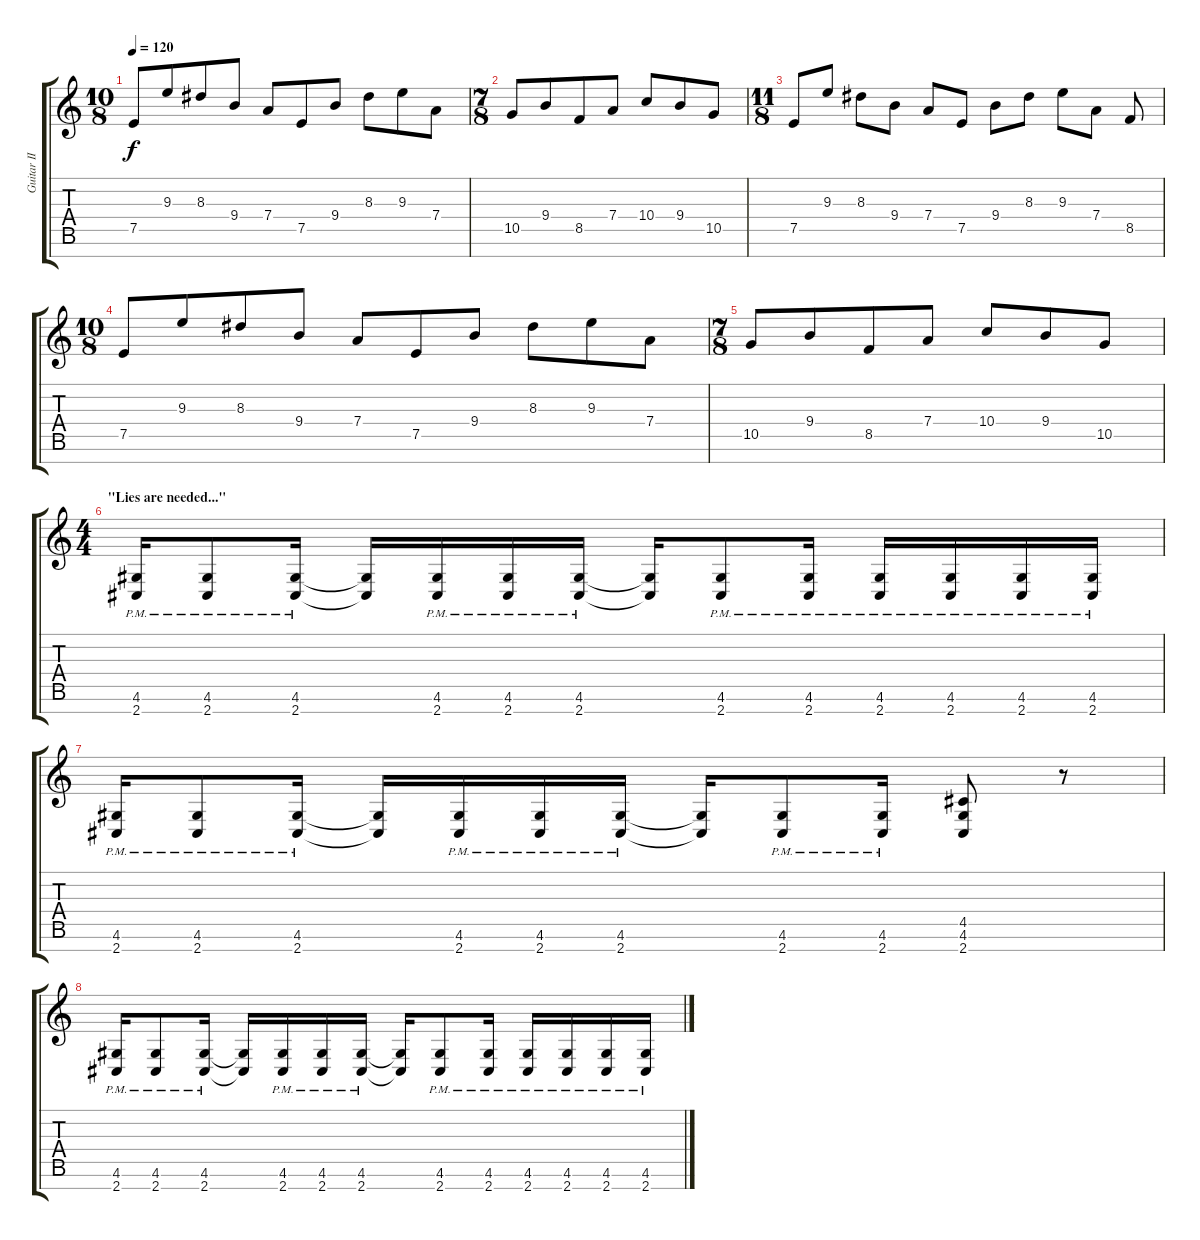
\track ("Guitar II - Right" "Guitar II ") {instrument distortionguitar}
\staff {score tabs}
\tuning (E4 B3 G3 D3 A2 E2 B1) {hide}
\ts (10 8)
\tempo 120
\clef g2
\ks c
7.5.8{dy f} 9.3.8 8.3.8 9.4.8 7.4.8 7.5.8 9.4.8 8.3.8 9.3.8 7.4.8 |
\ts (7 8)
10.5.8 9.4.8 8.5.8 7.4.8 10.4.8 9.4.8 10.5.8 |
\ts (11 8)
7.5.8 9.3.8 8.3.8 9.4.8 7.4.8 7.5.8 9.4.8 8.3.8 9.3.8 7.4.8 8.5.8 |
\ts (10 8)
7.5.8 9.3.8 8.3.8 9.4.8 7.4.8 7.5.8 9.4.8 8.3.8 9.3.8 7.4.8 |
\ts (7 8)
10.5.8 9.4.8 8.5.8 7.4.8 10.4.8 9.4.8 10.5.8 |
\ts (4 4)
\section ("" "\"Lies are needed...\"")
(4.6{pm} 2.7{pm}).16 (4.6{pm} 2.7{pm}).8 (4.6{pm} 2.7{pm}).16 (4.6{t} 2.7{t}).16 (4.6{pm} 2.7{pm}).16 (4.6{pm} 2.7{pm}).16 (4.6{pm} 2.7{pm}).16 (4.6{t} 2.7{t}).16 (4.6{pm} 2.7{pm}).8 (4.6{pm} 2.7{pm}).16 (4.6{pm} 2.7{pm}).16 (4.6{pm} 2.7{pm}).16 (4.6{pm} 2.7{pm}).16 (4.6{pm} 2.7{pm}).16 |
(4.6{pm} 2.7{pm}).16 (4.6{pm} 2.7{pm}).8 (4.6{pm} 2.7{pm}).16 (4.6{t} 2.7{t}).16 (4.6{pm} 2.7{pm}).16 (4.6{pm} 2.7{pm}).16 (4.6{pm} 2.7{pm}).16 (4.6{t} 2.7{t}).16 (4.6{pm} 2.7{pm}).8 (4.6{pm} 2.7{pm}).16 (4.5 4.6 2.7).8 r.8 |
(4.6{pm} 2.7{pm}).16 (4.6{pm} 2.7{pm}).8 (4.6{pm} 2.7{pm}).16 (4.6{t} 2.7{t}).16 (4.6{pm} 2.7{pm}).16 (4.6{pm} 2.7{pm}).16 (4.6{pm} 2.7{pm}).16 (4.6{t} 2.7{t}).16 (4.6{pm} 2.7{pm}).8 (4.6{pm} 2.7{pm}).16 (4.6{pm} 2.7{pm}).16 (4.6{pm} 2.7{pm}).16 (4.6{pm} 2.7{pm}).16 (4.6{pm} 2.7{pm}).16
